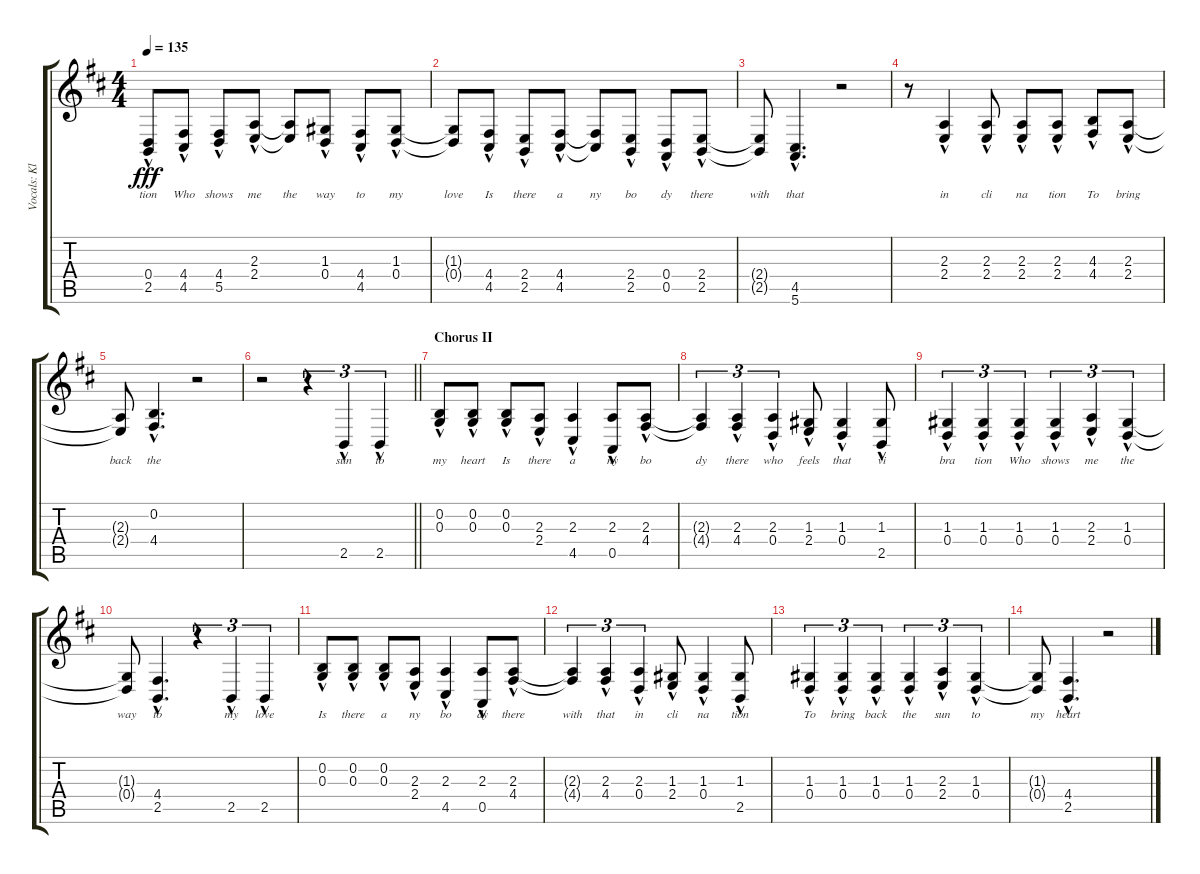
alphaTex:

\track ("Vocals: Klause" "Vocals: Kl") {instrument lead2sawtooth}
\staff {score tabs}
\tuning (E4 B3 G3 D3 A2 E2) {hide}
\ts (4 4)
\tempo 135
\clef g2
\ks d
(0.4{hac} 2.5{hac}).8{lyrics (0 "tion") lyrics (1 "") lyrics (2 "") lyrics (3 "") lyrics (4 "") dy fff} (4.4{hac} 4.5{hac}).8{lyrics (0 "Who") lyrics (1 "") lyrics (2 "") lyrics (3 "") lyrics (4 "")} (4.4{hac} 5.5{hac}).8{lyrics (0 "shows") lyrics (1 "") lyrics (2 "") lyrics (3 "") lyrics (4 "")} (2.3{hac} 2.4{hac}).8{lyrics (0 "me") lyrics (1 "") lyrics (2 "") lyrics (3 "") lyrics (4 "")} (2.3{t} 2.4{t}).8{lyrics (0 "the") lyrics (1 "") lyrics (2 "") lyrics (3 "") lyrics (4 "")} (1.3{hac} 0.4{hac}).8{lyrics (0 "way") lyrics (1 "") lyrics (2 "") lyrics (3 "") lyrics (4 "")} (4.4{hac} 4.5{hac}).8{lyrics (0 "to") lyrics (1 "") lyrics (2 "") lyrics (3 "") lyrics (4 "")} (1.3{hac} 0.4{hac}).8{lyrics (0 "my") lyrics (1 "") lyrics (2 "") lyrics (3 "") lyrics (4 "")} |
(1.3{t} 0.4{t}).8{lyrics (0 "love") lyrics (1 "") lyrics (2 "") lyrics (3 "") lyrics (4 "")} (4.4{hac} 4.5{hac}).8{lyrics (0 "Is") lyrics (1 "") lyrics (2 "") lyrics (3 "") lyrics (4 "")} (2.4{hac} 2.5{hac}).8{lyrics (0 "there") lyrics (1 "") lyrics (2 "") lyrics (3 "") lyrics (4 "")} (4.4{hac} 4.5{hac}).8{lyrics (0 "a") lyrics (1 "") lyrics (2 "") lyrics (3 "") lyrics (4 "")} (4.4{t} 4.5{t}).8{lyrics (0 "ny") lyrics (1 "") lyrics (2 "") lyrics (3 "") lyrics (4 "")} (2.4{hac} 2.5{hac}).8{lyrics (0 "bo") lyrics (1 "") lyrics (2 "") lyrics (3 "") lyrics (4 "")} (0.4{hac} 0.5{hac}).8{lyrics (0 "dy") lyrics (1 "") lyrics (2 "") lyrics (3 "") lyrics (4 "")} (2.4{hac} 2.5{hac}).8{lyrics (0 "there") lyrics (1 "") lyrics (2 "") lyrics (3 "") lyrics (4 "")} |
(2.4{t} 2.5{t}).8{lyrics (0 "with") lyrics (1 "") lyrics (2 "") lyrics (3 "") lyrics (4 "")} (4.5{hac} 5.6{hac}).4{d lyrics (0 "that") lyrics (1 "") lyrics (2 "") lyrics (3 "") lyrics (4 "")} r.2 |
r.8 (2.3{hac} 2.4{hac}).4{lyrics (0 "in") lyrics (1 "") lyrics (2 "") lyrics (3 "") lyrics (4 "")} (2.3{hac} 2.4{hac}).8{lyrics (0 "cli") lyrics (1 "") lyrics (2 "") lyrics (3 "") lyrics (4 "")} (2.3{hac} 2.4{hac}).8{lyrics (0 "na") lyrics (1 "") lyrics (2 "") lyrics (3 "") lyrics (4 "")} (2.3{hac} 2.4{hac}).8{lyrics (0 "tion") lyrics (1 "") lyrics (2 "") lyrics (3 "") lyrics (4 "")} (4.3{hac} 4.4{hac}).8{lyrics (0 "To") lyrics (1 "") lyrics (2 "") lyrics (3 "") lyrics (4 "")} (2.3{hac} 2.4{hac}).8{lyrics (0 "bring") lyrics (1 "") lyrics (2 "") lyrics (3 "") lyrics (4 "")} |
(2.3{t} 2.4{t}).8{lyrics (0 "back") lyrics (1 "") lyrics (2 "") lyrics (3 "") lyrics (4 "")} (0.2{hac} 4.4{hac}).4{d lyrics (0 "the") lyrics (1 "") lyrics (2 "") lyrics (3 "") lyrics (4 "")} r.2 |
\barLineRight lightlight
r.2 r.4{tu (3 2)} 2.5{hac}.4{tu (3 2) lyrics (0 "sun") lyrics (1 "") lyrics (2 "") lyrics (3 "") lyrics (4 "")} 2.5{hac}.4{tu (3 2) lyrics (0 "to") lyrics (1 "") lyrics (2 "") lyrics (3 "") lyrics (4 "")} |
\section ("" "Chorus II")
(0.2{hac} 0.3{hac}).8{lyrics (0 "my") lyrics (1 "") lyrics (2 "") lyrics (3 "") lyrics (4 "")} (0.2{hac} 0.3{hac}).8{lyrics (0 "heart") lyrics (1 "") lyrics (2 "") lyrics (3 "") lyrics (4 "")} (0.2{hac} 0.3{hac}).8{lyrics (0 "Is") lyrics (1 "") lyrics (2 "") lyrics (3 "") lyrics (4 "")} (2.3{hac} 2.4{hac}).8{lyrics (0 "there") lyrics (1 "") lyrics (2 "") lyrics (3 "") lyrics (4 "")} (2.3{hac} 4.5{hac}).4{lyrics (0 "a") lyrics (1 "") lyrics (2 "") lyrics (3 "") lyrics (4 "")} (2.3{hac} 0.5{hac}).8{lyrics (0 "ny") lyrics (1 "") lyrics (2 "") lyrics (3 "") lyrics (4 "")} (2.3{hac} 4.4{hac}).8{lyrics (0 "bo") lyrics (1 "") lyrics (2 "") lyrics (3 "") lyrics (4 "")} |
(2.3{t} 4.4{t}).4{tu (3 2) lyrics (0 "dy") lyrics (1 "") lyrics (2 "") lyrics (3 "") lyrics (4 "")} (2.3{hac} 4.4{hac}).4{tu (3 2) lyrics (0 "there") lyrics (1 "") lyrics (2 "") lyrics (3 "") lyrics (4 "")} (2.3{hac} 0.4{hac}).4{tu (3 2) lyrics (0 "who") lyrics (1 "") lyrics (2 "") lyrics (3 "") lyrics (4 "")} (1.3{hac} 2.4{hac}).8{lyrics (0 "feels") lyrics (1 "") lyrics (2 "") lyrics (3 "") lyrics (4 "")} (1.3{hac} 0.4{hac}).4{lyrics (0 "that") lyrics (1 "") lyrics (2 "") lyrics (3 "") lyrics (4 "")} (1.3{hac} 2.5{hac}).8{lyrics (0 "vi") lyrics (1 "") lyrics (2 "") lyrics (3 "") lyrics (4 "")} |
(1.3{hac} 0.4{hac}).4{tu (3 2) lyrics (0 "bra") lyrics (1 "") lyrics (2 "") lyrics (3 "") lyrics (4 "")} (1.3{hac} 0.4{hac}).4{tu (3 2) lyrics (0 "tion") lyrics (1 "") lyrics (2 "") lyrics (3 "") lyrics (4 "")} (1.3{hac} 0.4{hac}).4{tu (3 2) lyrics (0 "Who") lyrics (1 "") lyrics (2 "") lyrics (3 "") lyrics (4 "")} (1.3{hac} 0.4{hac}).4{tu (3 2) lyrics (0 "shows") lyrics (1 "") lyrics (2 "") lyrics (3 "") lyrics (4 "")} (2.3{hac} 2.4{hac}).4{tu (3 2) lyrics (0 "me") lyrics (1 "") lyrics (2 "") lyrics (3 "") lyrics (4 "")} (1.3{hac} 0.4{hac}).4{tu (3 2) lyrics (0 "the") lyrics (1 "") lyrics (2 "") lyrics (3 "") lyrics (4 "")} |
(1.3{t} 0.4{t}).8{lyrics (0 "way") lyrics (1 "") lyrics (2 "") lyrics (3 "") lyrics (4 "")} (4.4{hac} 2.5{hac}).4{d lyrics (0 "to") lyrics (1 "") lyrics (2 "") lyrics (3 "") lyrics (4 "")} r.4{tu (3 2)} 2.5{hac}.4{tu (3 2) lyrics (0 "my") lyrics (1 "") lyrics (2 "") lyrics (3 "") lyrics (4 "")} 2.5{hac}.4{tu (3 2) lyrics (0 "love") lyrics (1 "") lyrics (2 "") lyrics (3 "") lyrics (4 "")} |
(0.2{hac} 0.3{hac}).8{lyrics (0 "Is") lyrics (1 "") lyrics (2 "") lyrics (3 "") lyrics (4 "")} (0.2{hac} 0.3{hac}).8{lyrics (0 "there") lyrics (1 "") lyrics (2 "") lyrics (3 "") lyrics (4 "")} (0.2{hac} 0.3{hac}).8{lyrics (0 "a") lyrics (1 "") lyrics (2 "") lyrics (3 "") lyrics (4 "")} (2.3{hac} 2.4{hac}).8{lyrics (0 "ny") lyrics (1 "") lyrics (2 "") lyrics (3 "") lyrics (4 "")} (2.3{hac} 4.5{hac}).4{lyrics (0 "bo") lyrics (1 "") lyrics (2 "") lyrics (3 "") lyrics (4 "")} (2.3{hac} 0.5{hac}).8{lyrics (0 "dy") lyrics (1 "") lyrics (2 "") lyrics (3 "") lyrics (4 "")} (2.3{hac} 4.4{hac}).8{lyrics (0 "there") lyrics (1 "") lyrics (2 "") lyrics (3 "") lyrics (4 "")} |
(2.3{t} 4.4{t}).4{tu (3 2) lyrics (0 "with") lyrics (1 "") lyrics (2 "") lyrics (3 "") lyrics (4 "")} (2.3{hac} 4.4{hac}).4{tu (3 2) lyrics (0 "that") lyrics (1 "") lyrics (2 "") lyrics (3 "") lyrics (4 "")} (2.3{hac} 0.4{hac}).4{tu (3 2) lyrics (0 "in") lyrics (1 "") lyrics (2 "") lyrics (3 "") lyrics (4 "")} (1.3{hac} 2.4{hac}).8{lyrics (0 "cli") lyrics (1 "") lyrics (2 "") lyrics (3 "") lyrics (4 "")} (1.3{hac} 0.4{hac}).4{lyrics (0 "na") lyrics (1 "") lyrics (2 "") lyrics (3 "") lyrics (4 "")} (1.3{hac} 2.5{hac}).8{lyrics (0 "tion") lyrics (1 "") lyrics (2 "") lyrics (3 "") lyrics (4 "")} |
(1.3{hac} 0.4{hac}).4{tu (3 2) lyrics (0 "To") lyrics (1 "") lyrics (2 "") lyrics (3 "") lyrics (4 "")} (1.3{hac} 0.4{hac}).4{tu (3 2) lyrics (0 "bring") lyrics (1 "") lyrics (2 "") lyrics (3 "") lyrics (4 "")} (1.3{hac} 0.4{hac}).4{tu (3 2) lyrics (0 "back") lyrics (1 "") lyrics (2 "") lyrics (3 "") lyrics (4 "")} (1.3{hac} 0.4{hac}).4{tu (3 2) lyrics (0 "the") lyrics (1 "") lyrics (2 "") lyrics (3 "") lyrics (4 "")} (2.3{hac} 2.4{hac}).4{tu (3 2) lyrics (0 "sun") lyrics (1 "") lyrics (2 "") lyrics (3 "") lyrics (4 "")} (1.3{hac} 0.4{hac}).4{tu (3 2) lyrics (0 "to") lyrics (1 "") lyrics (2 "") lyrics (3 "") lyrics (4 "")} |
(1.3{t} 0.4{t}).8{lyrics (0 "my") lyrics (1 "") lyrics (2 "") lyrics (3 "") lyrics (4 "")} (4.4{hac} 2.5{hac}).4{d lyrics (0 "heart") lyrics (1 "") lyrics (2 "") lyrics (3 "") lyrics (4 "")} r.2
